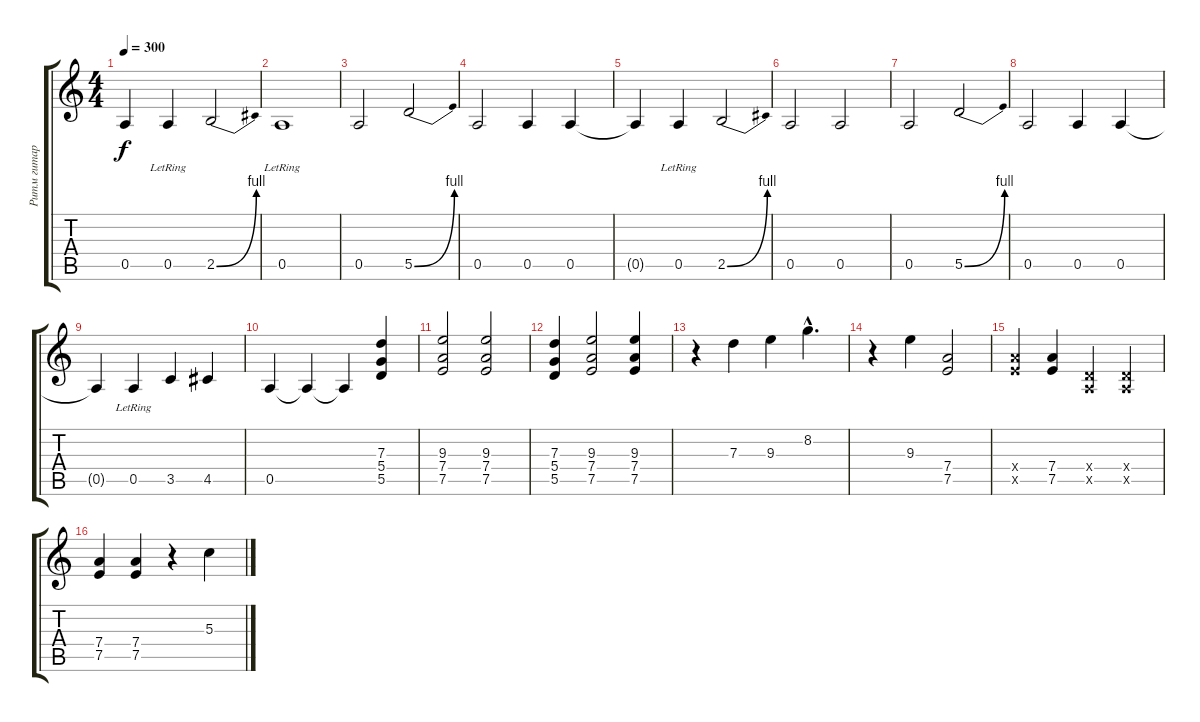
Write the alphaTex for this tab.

\track ("Ритм гитара" "Ритм гитар") {instrument overdrivenguitar}
\staff {score tabs}
\tuning (E4 B3 G3 D3 A2 E2) {hide}
\ts (4 4)
\tempo 300
\clef g2
\ks c
0.5{t}.4{dy f} 0.5{lr}.4 2.5{be (bend 0 0 60 4)}.2 |
0.5{lr}.1 |
0.5.2 5.5{be (bend 0 0 60 4)}.2 |
0.5.2 0.5.4 0.5.4 |
0.5{t}.4 0.5{lr}.4 2.5{be (bend 0 0 60 4)}.2 |
0.5.2 0.5.2 |
0.5.2 5.5{be (bend 0 0 60 4)}.2 |
0.5.2 0.5.4 0.5.4 |
0.5{t}.4 0.5{lr}.4 3.5.4 4.5.4 |
0.5.4 0.5{t}.4 0.5{t}.4 (7.3 5.4 5.5).4 |
(9.3 7.4 7.5).2 (9.3 7.4 7.5).2 |
(7.3 5.4 5.5).4 (9.3 7.4 7.5).2 (9.3 7.4 7.5).4 |
r.4 7.3.4 9.3.4 8.2{hac}.4{d} |
r.4 9.3.4 (7.4 7.5).2 |
(7.4{x} 7.5{x}).4 (7.4 7.5).4 (0.4{x} 0.5{x}).4 (0.4{x} 0.5{x}).4 |
(7.4 7.5).4 (7.4 7.5).4 r.4 5.3.4
